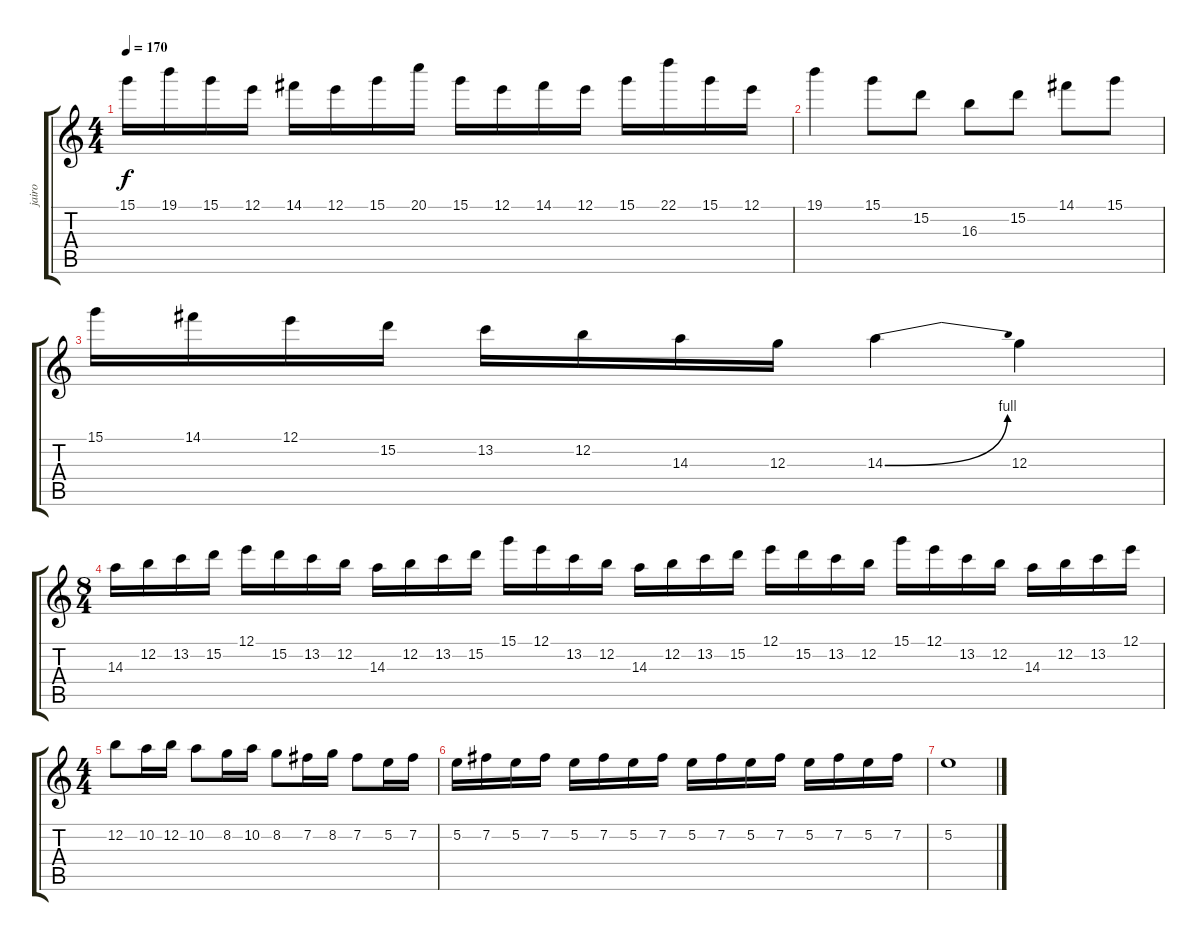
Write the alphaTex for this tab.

\track ("jairo" "jairo") {instrument overdrivenguitar}
\staff {score tabs}
\tuning (E4 B3 G3 D3 A2 E2) {hide}
\ts (4 4)
\tempo 170
\clef g2
\ks c
15.1.16{dy f} 19.1.16 15.1.16 12.1.16 14.1.16 12.1.16 15.1.16 20.1.16 15.1.16 12.1.16 14.1.16 12.1.16 15.1.16 22.1.16 15.1.16 12.1.16 |
19.1.4 15.1.8 15.2.8 16.3.8 15.2.8 14.1.8 15.1.8 |
15.1.16 14.1.16 12.1.16 15.2.16 13.2.16 12.2.16 14.3.16 12.3.16 14.3{be (bend 0 0 60 4)}.4 12.3.4 |
\ts (8 4)
14.3.16 12.2.16 13.2.16 15.2.16 12.1.16 15.2.16 13.2.16 12.2.16 14.3.16 12.2.16 13.2.16 15.2.16 15.1.16 12.1.16 13.2.16 12.2.16 14.3.16 12.2.16 13.2.16 15.2.16 12.1.16 15.2.16 13.2.16 12.2.16 15.1.16 12.1.16 13.2.16 12.2.16 14.3.16 12.2.16 13.2.16 12.1.16 |
\ts (4 4)
12.2.8 10.2.16 12.2.16 10.2.8 8.2.16 10.2.16 8.2.8 7.2.16 8.2.16 7.2.8 5.2.16 7.2.16 |
5.2.16 7.2.16 5.2.16 7.2.16 5.2.16 7.2.16 5.2.16 7.2.16 5.2.16 7.2.16 5.2.16 7.2.16 5.2.16 7.2.16 5.2.16 7.2.16 |
5.2.1
